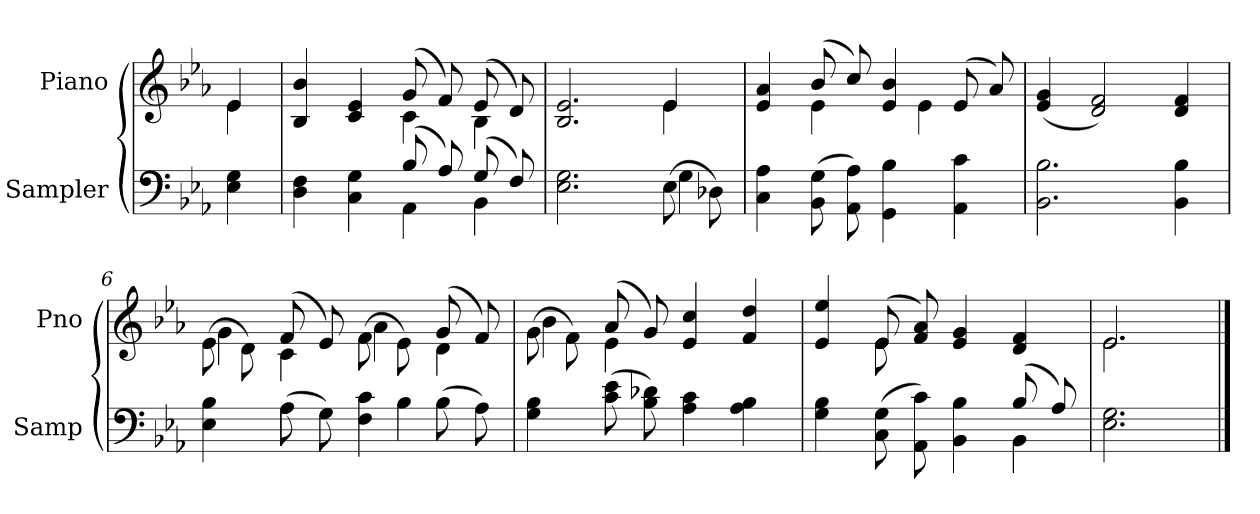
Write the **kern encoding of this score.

**kern	**kern
*part2	*part1
*staff2	*staff1
*I"Sampler	*I"Piano
*I'Samp	*I'Pno
*clefF4	*clefG2
*k[b-e-a-]	*k[b-e-a-]
*E-:	*E-:
=1	=1
*	*^
4E- 4G	4e-/	4e-
=2	=2	=2
*^	*	*
4D 4F	2ryy	4B- 4b-	2ryy
4C 4G	.	4c 4e-	.
(8B-/	4AA-	(8g/	4c
8A-/)	.	8f/)	.
(8G/	4BB-	(8e-/	4B-
8F/)	.	8d/)	.
=3	=3	=3	=3
2.E- 2.G	2.ryy	2.B- 2.e-	2.ryy
(8E-\	4G	4e-/	4e-
8D-X\)	.	.	.
*v	*v	*	*
=4	=4	=4
4C 4A-	4e- 4a-	4ryy
(8BB-\ 8G\	(8b-/	4e-
8AA-\ 8A-\)	8cc/)	.
4GG 4B-	4e- 4b-	8ryy
.	.	4e-
4AA- 4c	(8e-/	.
.	8a-/)	8ryy
*	*v	*v
=5	=5
2.BB- 2.B-	(4e-/ 4g/
.	2d/ 2f/)
4BB- 4B-	4d 4f
=6	=6
*^	*^
4E- 4B-	4ryy	(8e-\	4g
.	.	8d\)	.
(8A-\	4A-	(8f/	4c
8G\)	.	8e-/)	.
4F\ 4c\	8ryy	(8f\	4a-
.	4B-	8e-\)	.
(8B-\	.	(8g/	4d
8A-\)	8ryy	8f/)	.
*v	*v	*	*
=7	=7	=7
4G 4B-	(8g\	4b-
.	8f\)	.
(8c\ 8e-\	(8a-/	4e-
8B-\ 8d-X\)	8g/)	.
4A- 4c	4e- 4cc	2ryy
4A- 4B-	4f 4dd	.
=8	=8	=8
*^	*	*
4G 4B-	2.ryy	4e- 4ee-	4ryy
(8C\ 8G\	.	(8e-/	8e-
8AA-\ 8c\)	.	8f/ 8a-/)	2ryy
4BB- 4B-	.	4e- 4g	.
(8B-/	4BB-	4d 4f	.
8A-/)	.	.	8ryy
*v	*v	*	*
=9	=9	=9
2.E- 2.G	2.e-/	2.e-
*	*v	*v
==	==
*-	*-
